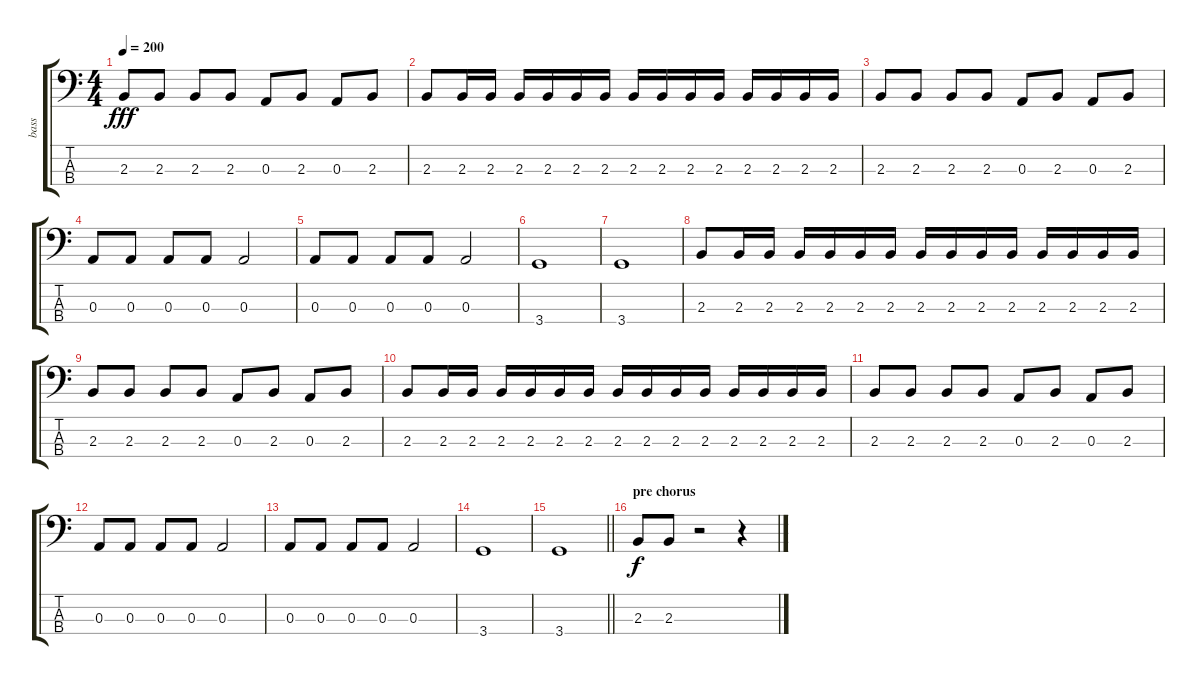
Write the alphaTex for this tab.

\track ("bass" "bass") {instrument electricbassfinger}
\staff {score tabs}
\tuning (G2 D2 A1 E1) {hide}
\ts (4 4)
\tempo 200
\clef f4
\ks c
2.3.8{dy fff} 2.3.8 2.3.8 2.3.8 0.3.8 2.3.8 0.3.8 2.3.8 |
2.3.8 2.3.16 2.3.16 2.3.16 2.3.16 2.3.16 2.3.16 2.3.16 2.3.16 2.3.16 2.3.16 2.3.16 2.3.16 2.3.16 2.3.16 |
2.3.8 2.3.8 2.3.8 2.3.8 0.3.8 2.3.8 0.3.8 2.3.8 |
0.3.8 0.3.8 0.3.8 0.3.8 0.3.2 |
0.3.8 0.3.8 0.3.8 0.3.8 0.3.2 |
3.4.1 |
3.4.1 |
2.3.8 2.3.16 2.3.16 2.3.16 2.3.16 2.3.16 2.3.16 2.3.16 2.3.16 2.3.16 2.3.16 2.3.16 2.3.16 2.3.16 2.3.16 |
2.3.8 2.3.8 2.3.8 2.3.8 0.3.8 2.3.8 0.3.8 2.3.8 |
2.3.8 2.3.16 2.3.16 2.3.16 2.3.16 2.3.16 2.3.16 2.3.16 2.3.16 2.3.16 2.3.16 2.3.16 2.3.16 2.3.16 2.3.16 |
2.3.8 2.3.8 2.3.8 2.3.8 0.3.8 2.3.8 0.3.8 2.3.8 |
0.3.8 0.3.8 0.3.8 0.3.8 0.3.2 |
0.3.8 0.3.8 0.3.8 0.3.8 0.3.2 |
3.4.1 |
\barLineRight lightlight
3.4.1 |
\section ("" "pre chorus")
2.3.8{dy f} 2.3.8 r.2 r.4
